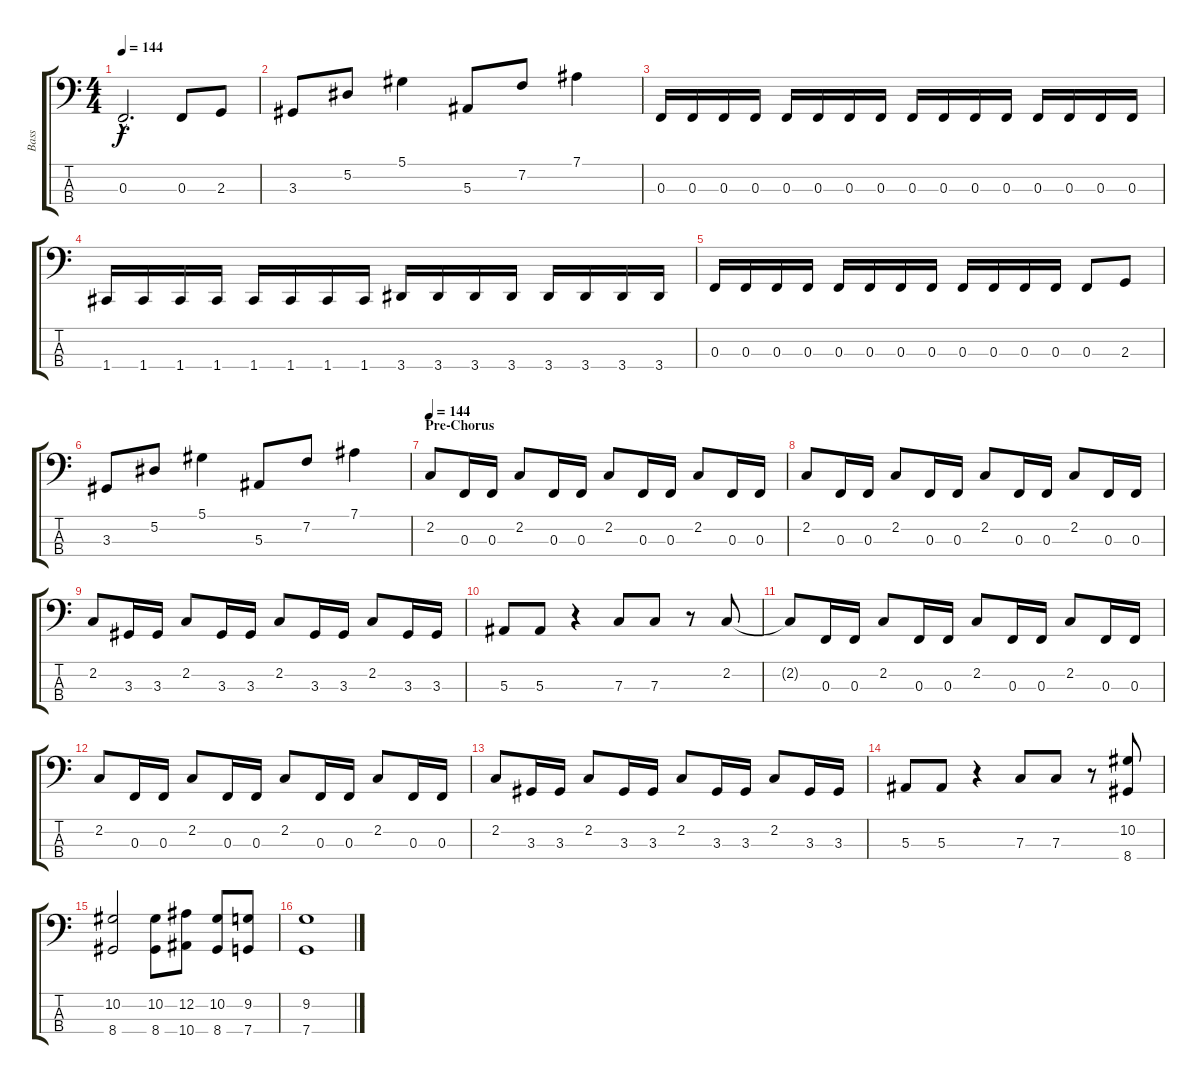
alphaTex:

\track ("Bass" "Bass") {instrument electricbasspick}
\staff {score tabs}
\tuning (Eb2 Bb1 F1 C1) {hide}
\ts (4 4)
\tempo 144
\clef f4
\ks c
0.3{hac}.2{d dy f} 0.3.8 2.3.8 |
3.3.8 5.2.8 5.1.4 5.3.8 7.2.8 7.1.4 |
0.3.16 0.3.16 0.3.16 0.3.16 0.3.16 0.3.16 0.3.16 0.3.16 0.3.16 0.3.16 0.3.16 0.3.16 0.3.16 0.3.16 0.3.16 0.3.16 |
1.4.16 1.4.16 1.4.16 1.4.16 1.4.16 1.4.16 1.4.16 1.4.16 3.4.16 3.4.16 3.4.16 3.4.16 3.4.16 3.4.16 3.4.16 3.4.16 |
0.3.16 0.3.16 0.3.16 0.3.16 0.3.16 0.3.16 0.3.16 0.3.16 0.3.16 0.3.16 0.3.16 0.3.16 0.3.8 2.3.8 |
3.3.8 5.2.8 5.1.4 5.3.8 7.2.8 7.1.4 |
\section ("" "Pre-Chorus")
\tempo 144
2.2.8 0.3.16 0.3.16 2.2.8 0.3.16 0.3.16 2.2.8 0.3.16 0.3.16 2.2.8 0.3.16 0.3.16 |
2.2.8 0.3.16 0.3.16 2.2.8 0.3.16 0.3.16 2.2.8 0.3.16 0.3.16 2.2.8 0.3.16 0.3.16 |
2.2.8 3.3.16 3.3.16 2.2.8 3.3.16 3.3.16 2.2.8 3.3.16 3.3.16 2.2.8 3.3.16 3.3.16 |
5.3.8 5.3.8 r.4 7.3.8 7.3.8 r.8 2.2.8 |
2.2{t}.8 0.3.16 0.3.16 2.2.8 0.3.16 0.3.16 2.2.8 0.3.16 0.3.16 2.2.8 0.3.16 0.3.16 |
2.2.8 0.3.16 0.3.16 2.2.8 0.3.16 0.3.16 2.2.8 0.3.16 0.3.16 2.2.8 0.3.16 0.3.16 |
2.2.8 3.3.16 3.3.16 2.2.8 3.3.16 3.3.16 2.2.8 3.3.16 3.3.16 2.2.8 3.3.16 3.3.16 |
5.3.8 5.3.8 r.4 7.3.8 7.3.8 r.8 (10.2 8.4).8 |
(10.2 8.4).2 (10.2 8.4).8 (12.2 10.4).8 (10.2 8.4).8 (9.2 7.4).8 |
(9.2 7.4).1
